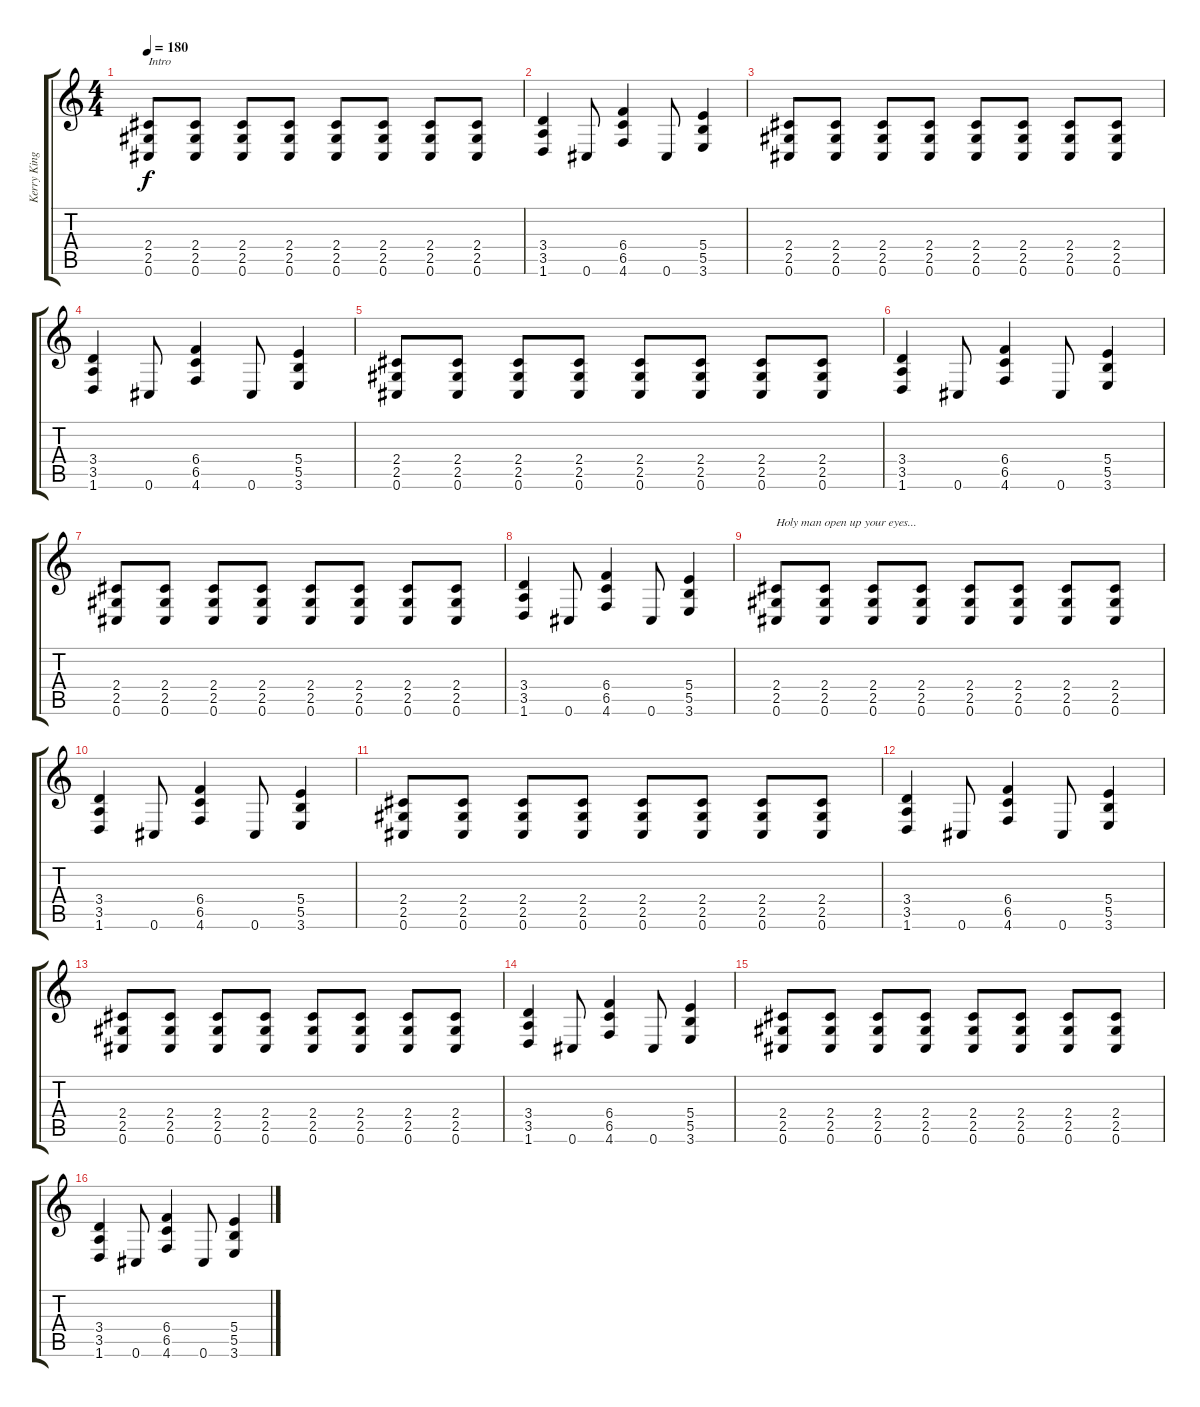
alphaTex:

\track ("Kerry King" "Kerry King") {instrument distortionguitar}
\staff {score tabs}
\tuning (Db4 Ab3 E3 B2 Gb2 Db2) {hide}
\ts (4 4)
\tempo 180
\clef g2
\ks c
(2.4 2.5 0.6).8{txt "Intro" dy f instrument distortionguitar} (2.4 2.5 0.6).8 (2.4 2.5 0.6).8 (2.4 2.5 0.6).8 (2.4 2.5 0.6).8 (2.4 2.5 0.6).8 (2.4 2.5 0.6).8 (2.4 2.5 0.6).8 |
(3.4 3.5 1.6).4 0.6.8 (6.4 6.5 4.6).4 0.6.8 (5.4 5.5 3.6).4 |
(2.4 2.5 0.6).8 (2.4 2.5 0.6).8 (2.4 2.5 0.6).8 (2.4 2.5 0.6).8 (2.4 2.5 0.6).8 (2.4 2.5 0.6).8 (2.4 2.5 0.6).8 (2.4 2.5 0.6).8 |
(3.4 3.5 1.6).4 0.6.8 (6.4 6.5 4.6).4 0.6.8 (5.4 5.5 3.6).4 |
(2.4 2.5 0.6).8 (2.4 2.5 0.6).8 (2.4 2.5 0.6).8 (2.4 2.5 0.6).8 (2.4 2.5 0.6).8 (2.4 2.5 0.6).8 (2.4 2.5 0.6).8 (2.4 2.5 0.6).8 |
(3.4 3.5 1.6).4 0.6.8 (6.4 6.5 4.6).4 0.6.8 (5.4 5.5 3.6).4 |
(2.4 2.5 0.6).8 (2.4 2.5 0.6).8 (2.4 2.5 0.6).8 (2.4 2.5 0.6).8 (2.4 2.5 0.6).8 (2.4 2.5 0.6).8 (2.4 2.5 0.6).8 (2.4 2.5 0.6).8 |
(3.4 3.5 1.6).4 0.6.8 (6.4 6.5 4.6).4 0.6.8 (5.4 5.5 3.6).4 |
(2.4 2.5 0.6).8{txt "Holy man open up your eyes..."} (2.4 2.5 0.6).8 (2.4 2.5 0.6).8 (2.4 2.5 0.6).8 (2.4 2.5 0.6).8 (2.4 2.5 0.6).8 (2.4 2.5 0.6).8 (2.4 2.5 0.6).8 |
(3.4 3.5 1.6).4 0.6.8 (6.4 6.5 4.6).4 0.6.8 (5.4 5.5 3.6).4 |
(2.4 2.5 0.6).8 (2.4 2.5 0.6).8 (2.4 2.5 0.6).8 (2.4 2.5 0.6).8 (2.4 2.5 0.6).8 (2.4 2.5 0.6).8 (2.4 2.5 0.6).8 (2.4 2.5 0.6).8 |
(3.4 3.5 1.6).4 0.6.8 (6.4 6.5 4.6).4 0.6.8 (5.4 5.5 3.6).4 |
(2.4 2.5 0.6).8 (2.4 2.5 0.6).8 (2.4 2.5 0.6).8 (2.4 2.5 0.6).8 (2.4 2.5 0.6).8 (2.4 2.5 0.6).8 (2.4 2.5 0.6).8 (2.4 2.5 0.6).8 |
(3.4 3.5 1.6).4 0.6.8 (6.4 6.5 4.6).4 0.6.8 (5.4 5.5 3.6).4 |
(2.4 2.5 0.6).8 (2.4 2.5 0.6).8 (2.4 2.5 0.6).8 (2.4 2.5 0.6).8 (2.4 2.5 0.6).8 (2.4 2.5 0.6).8 (2.4 2.5 0.6).8 (2.4 2.5 0.6).8 |
(3.4 3.5 1.6).4 0.6.8 (6.4 6.5 4.6).4 0.6.8 (5.4 5.5 3.6).4
